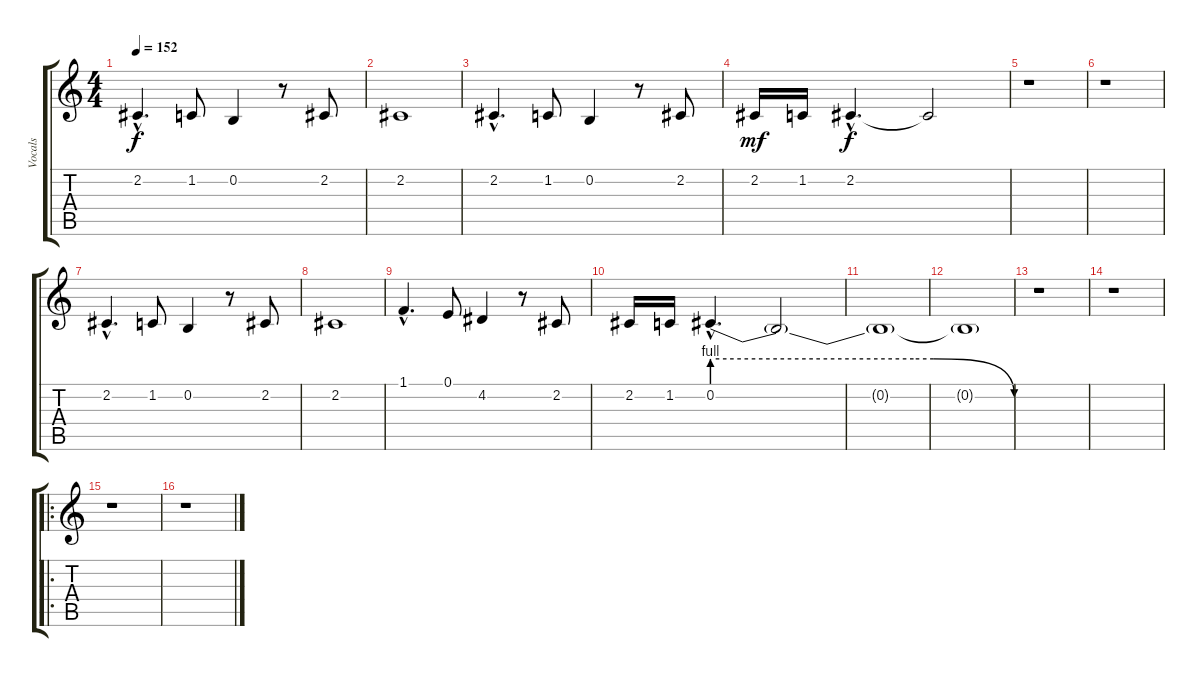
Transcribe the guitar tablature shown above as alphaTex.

\track ("Vocals" "Vocals") {instrument synthbrass2}
\staff {score tabs}
\tuning (E4 B3 G3 D3 A2 E2) {hide}
\ts (4 4)
\tempo 152
\clef g2
\ks c
2.2{hac}.4{d dy f} 1.2.8 0.2.4 r.8 2.2.8 |
2.2.1 |
2.2{hac}.4{d} 1.2.8 0.2.4 r.8 2.2.8 |
2.2.16{dy mf} 1.2.16 2.2{hac}.4{d dy f} 2.2{t}.2 |
r.1 |
r.1 |
2.2{hac}.4{d} 1.2.8 0.2.4 r.8 2.2.8 |
2.2.1 |
1.1{hac}.4{d} 0.1.8 4.2.4 r.8 2.2.8 |
2.2.16 1.2.16 0.2{be (custom 0 4 20 4 40 4 44 4 60 0) hac}.4{d} 0.2{t}.2 |
0.2{t}.1 |
0.2{t}.1 |
r.1 |
r.1 |
\ro
r.1 |
r.1
